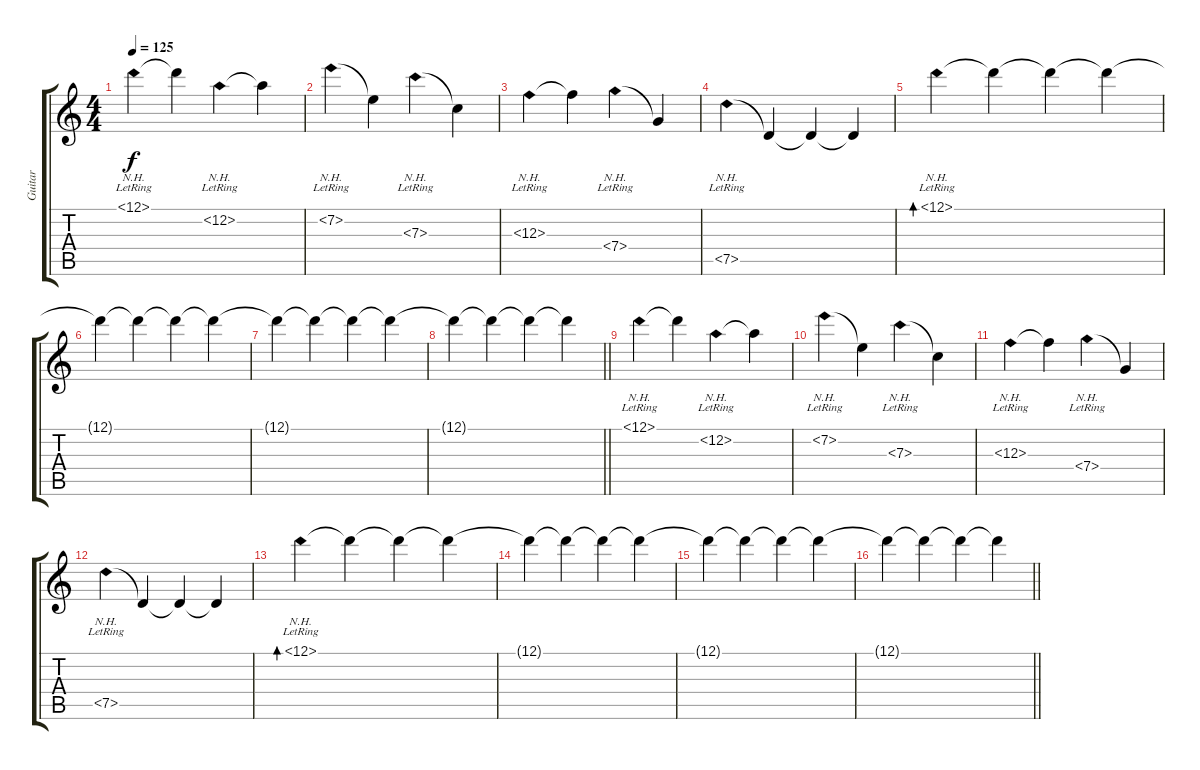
\track ("Guitar" "Guitar") {instrument electricguitarclean}
\staff {score tabs}
\tuning (D4 A3 F3 C3 G2 D2) {hide}
\ts (4 4)
\tempo 125
\clef g2
\ks c
12.1{nh lr}.4{dy f} 12.1{t}.4 12.2{nh lr}.4 12.2{t}.4 |
7.2{nh lr}.4 7.2{t}.4 7.3{nh lr}.4 7.3{t}.4 |
12.3{nh lr}.4 12.3{t}.4 7.4{nh lr}.4 7.4{t}.4 |
7.5{nh lr}.4 7.5{t}.4 7.5{t}.4 7.5{t}.4 |
12.1{nh lr}.4{bd 240} 12.1{t}.4 12.1{t}.4 12.1{t}.4 |
12.1{t}.4 12.1{t}.4 12.1{t}.4 12.1{t}.4 |
12.1{t}.4 12.1{t}.4 12.1{t}.4 12.1{t}.4 |
\barLineRight lightlight
12.1{t}.4 12.1{t}.4 12.1{t}.4 12.1{t}.4 |
12.1{nh lr}.4 12.1{t}.4 12.2{nh lr}.4 12.2{t}.4 |
7.2{nh lr}.4 7.2{t}.4 7.3{nh lr}.4 7.3{t}.4 |
12.3{nh lr}.4 12.3{t}.4 7.4{nh lr}.4 7.4{t}.4 |
7.5{nh lr}.4 7.5{t}.4 7.5{t}.4 7.5{t}.4 |
12.1{nh lr}.4{bd 240} 12.1{t}.4 12.1{t}.4 12.1{t}.4 |
12.1{t}.4 12.1{t}.4 12.1{t}.4 12.1{t}.4 |
12.1{t}.4 12.1{t}.4 12.1{t}.4 12.1{t}.4 |
\barLineRight lightlight
12.1{t}.4 12.1{t}.4 12.1{t}.4 12.1{t}.4
